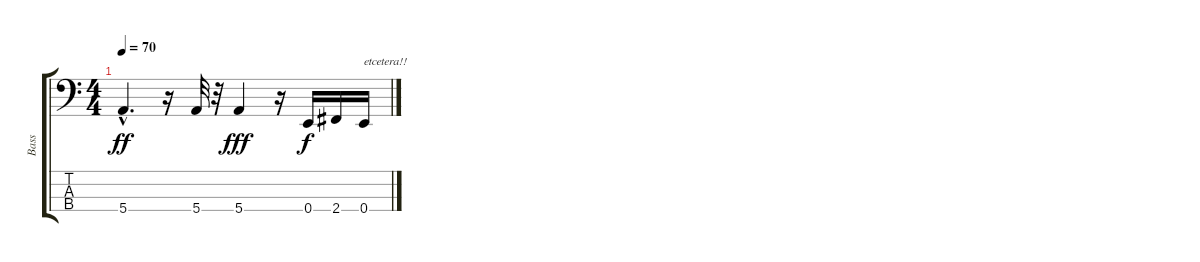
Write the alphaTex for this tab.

\track ("Bass" "Bass") {instrument electricbassfinger}
\staff {score tabs}
\tuning (G2 D2 A1 E1) {hide}
\ts (4 4)
\tempo 70
\clef f4
\ks c
5.4{hac}.4{d dy ff} r.16 5.4.32 r.32 5.4.4{dy fff} r.16 0.4.16{dy f} 2.4.16 0.4.16{txt "etcetera!!"}
